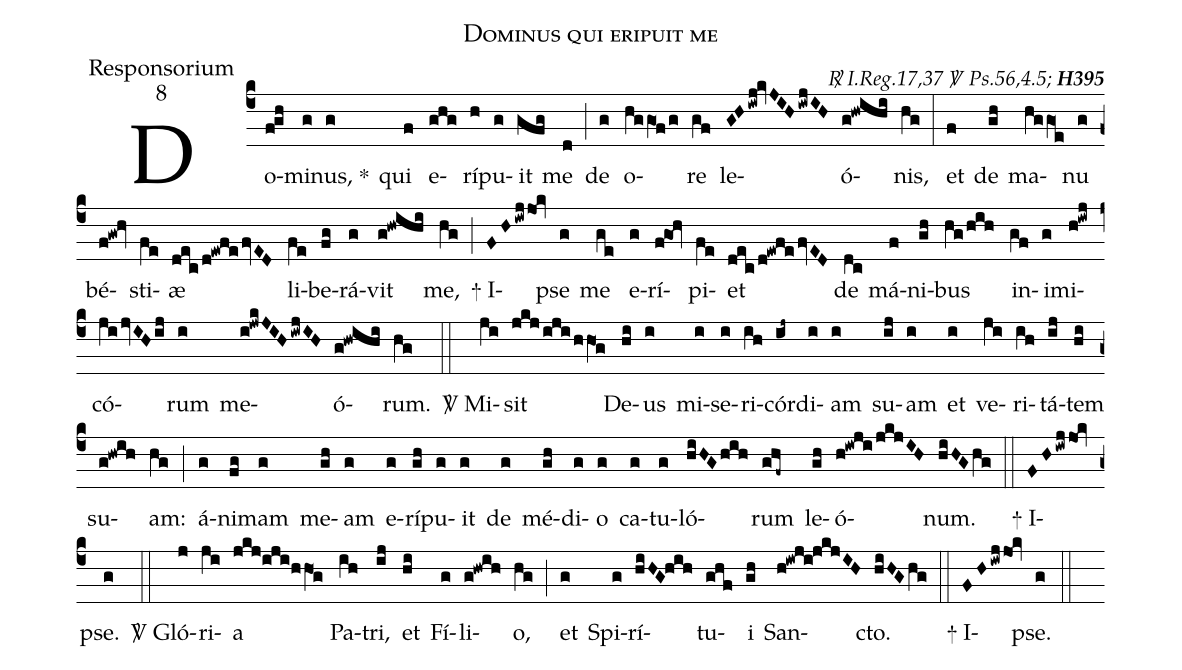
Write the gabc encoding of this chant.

name:Dominus qui eripuit me;
office-part:Responsorium;
mode:8;
commentary:{\itshape\mdseries \Rbar\  I.Reg.17,37  \Vbar\ Ps.56,4.5;\/} {\bfseries H395};
%%
(c4)  Do(f!gh)mi(g)nus, <sp>*</sp>(g) qui(f) e(ghg)rí(h)pu(g)it(gfg) me(d) (;)
de(g) o(hggO1f/g)re(gf) le(GHiwj!kvJIHiwjIH)ó(g!hwihi)nis,(hg) (:)
et(f) de(gh) ma(hggO1e)nu(g) bé(f!gow!hv)sti(fe)æ(dec/d!ewfefvED) li(fe)be(fg)rá(g)vit(g!hwihi) me,(hg) (;)
<sp>+</sp> I(FHiwjjo1!kv)pse(g) me(ge) e(g)rí(f!go1!hv)pi(fe)et(dec/d!ewfefvED) de(dc) má(f)ni(gh)bus(hg/hih) in(gf)i(g)mi(h!iwj)có(jijvIHij)rum(i) me(i!jwkJIHiwjIH)ó(g!hwihi)rum.(hg) (::)
<sp>V/</sp> Mi(ji)sit(jkj/iji/hhO1g) De(hi)us(i) mi(i)se(i)ri(ih)cór(ij~)di(i)am(i) su(ij)am(i) et(i) ve(ji)ri(ih)tá(ij)tem(hi) su(g!hwih)am:(hg) (;)
á(g)ni(fg)mam(g) me(gh)am(g) e(g)rí(gh)pu(g)it(g) de(g) mé(gh)di(g)o(g) ca(g)tu(g)ló(hiHGhih)rum(ghf~) le(gh)ó(h!iwji/jkjIH)num.(hiHGhg) (::)
<sp>+</sp> I(FHiwjjo1!kv)pse.(g) (::)
<sp>V/</sp> Gló(j)ri(ji)a(jkj/0iji/0hhO1g) Pa(ih)tri,(ij) et(hi) Fí(g)li(g@hwih)o,(hg) (;)
et(g) Spi(g)rí(hiHG@hih)tu(ghf)i(gh) San(h@iwji@jkjIH)cto.(hiHG/hg) (::)
<sp>+</sp> I(FHiwjjo1!kv)pse.(g) (::)
